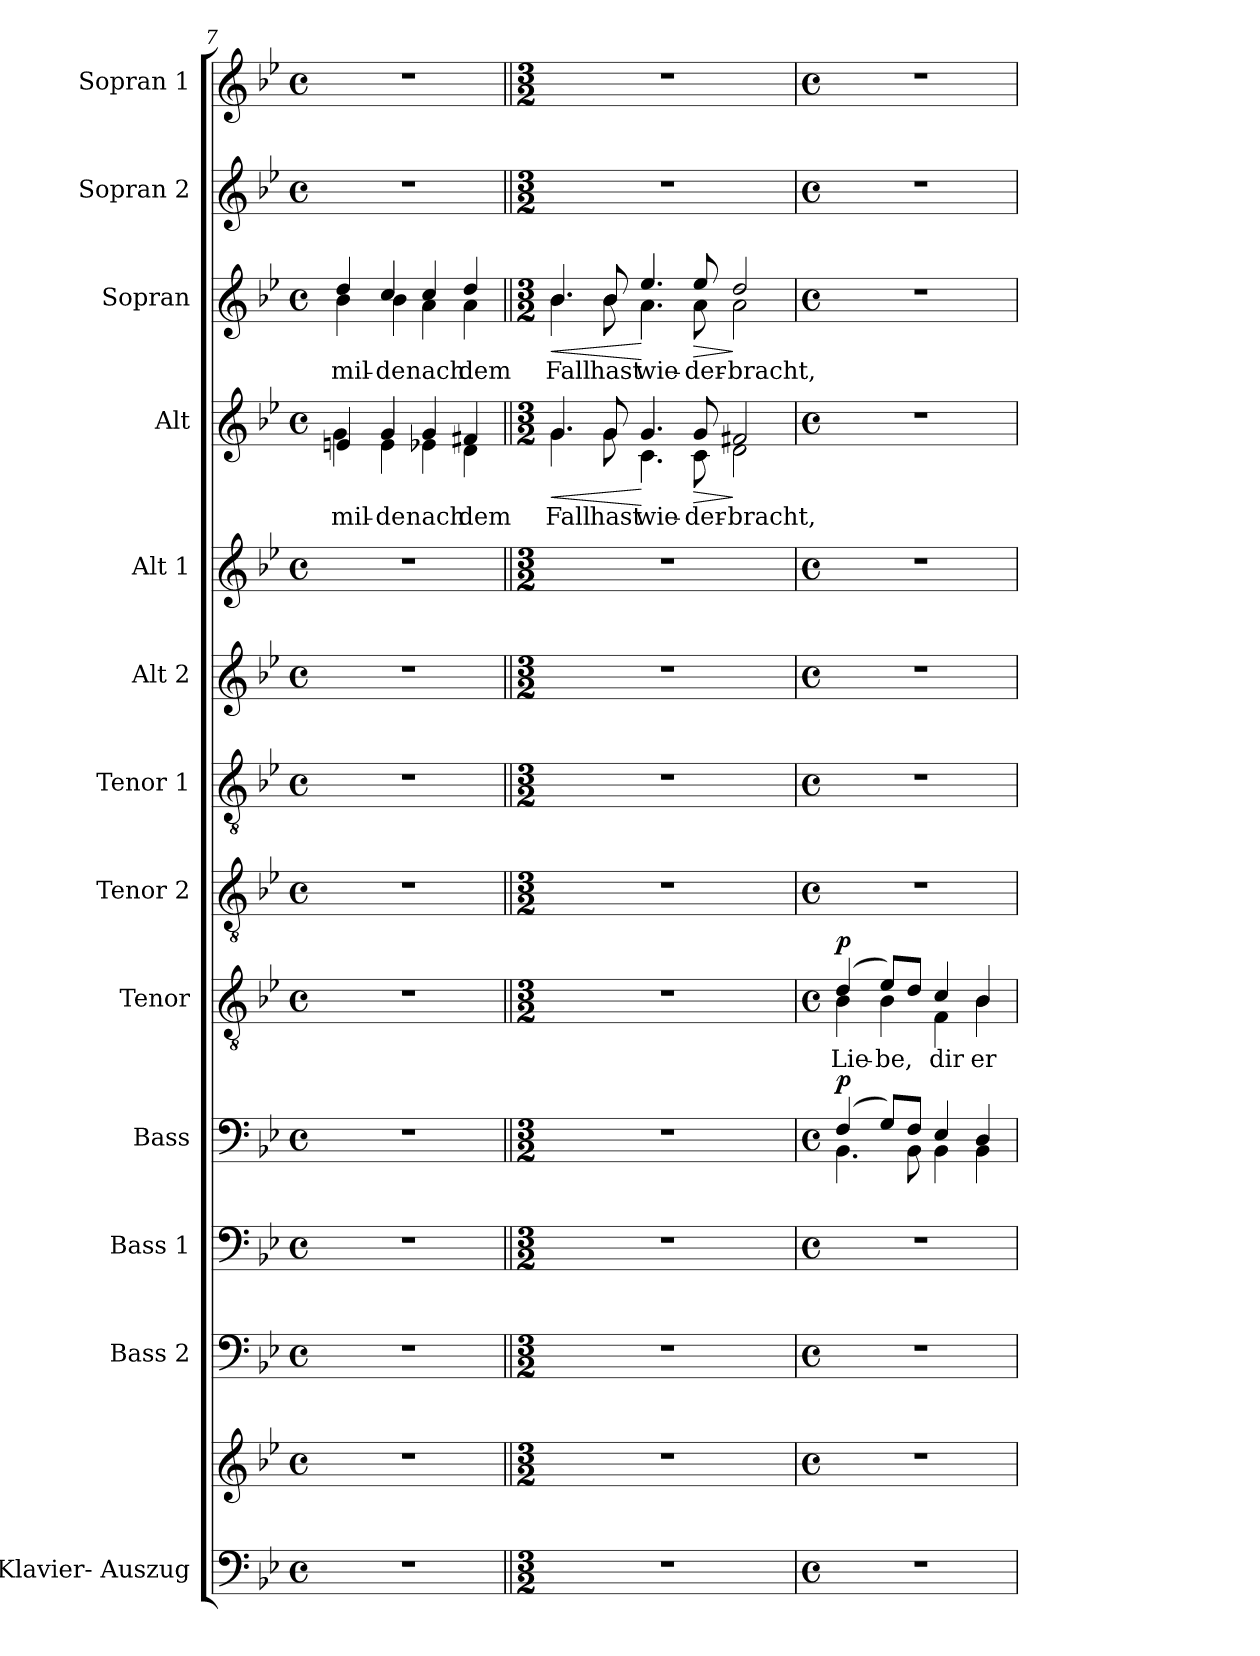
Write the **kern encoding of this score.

**kern	**kern	**kern	**kern	**kern	**dynam	**kern	**text	**dynam	**kern	**kern	**kern	**kern	**kern	**text	**dynam	**kern	**text	**dynam	**kern	**kern
*part13	*part13	*part12	*part11	*part10	*part10	*part9	*part9	*part9	*part8	*part7	*part6	*part5	*part4	*part4	*part4	*part3	*part3	*part3	*part2	*part1
*staff14	*staff13	*staff12	*staff11	*staff10	*staff10	*staff9	*staff9	*staff9	*staff8	*staff7	*staff6	*staff5	*staff4	*staff4	*staff4	*staff3	*staff3	*staff3	*staff2	*staff1
*I"Klavier- Auszug	*	*I"Bass 2	*I"Bass 1	*I"Bass	*	*I"Tenor	*	*	*I"Tenor 2	*I"Tenor 1	*I"Alt 2	*I"Alt 1	*I"Alt	*	*	*I"Sopran	*	*	*I"Sopran 2	*I"Sopran 1
*	*	*I'B2	*I'B1	*I'Bass	*	*I'Ten.	*	*	*I'T2	*I'T1	*I'A2	*I'A1	*I'Alt	*	*	*I'Sop.	*	*	*I'S2	*I'S1
*clefF4	*clefG2	*clefF4	*clefF4	*clefF4	*	*clefGv2	*	*	*clefGv2	*clefGv2	*clefG2	*clefG2	*clefG2	*	*	*clefG2	*	*	*clefG2	*clefG2
*k[b-e-]	*k[b-e-]	*k[b-e-]	*k[b-e-]	*k[b-e-]	*	*k[b-e-]	*	*	*k[b-e-]	*k[b-e-]	*k[b-e-]	*k[b-e-]	*k[b-e-]	*	*	*k[b-e-]	*	*	*k[b-e-]	*k[b-e-]
*M4/4	*M4/4	*M4/4	*M4/4	*M4/4	*	*M4/4	*	*	*M4/4	*M4/4	*M4/4	*M4/4	*M4/4	*	*	*M4/4	*	*	*M4/4	*M4/4
*met(c)	*met(c)	*met(c)	*met(c)	*met(c)	*	*met(c)	*	*	*met(c)	*met(c)	*met(c)	*met(c)	*met(c)	*	*	*met(c)	*	*	*met(c)	*met(c)
=7	=7	=7	=7	=7	=7	=7	=7	=7	=7	=7	=7	=7	=7	=7	=7	=7	=7	=7	=7	=7
*	*	*	*	*	*	*	*	*	*	*	*	*	*^	*	*	*	*	*	*	*
!	!	!	!	!	!	!	!	!	!	!	!	!	!	!	!LO:LY:b	!	!	!LO:LY:b	!	!	!
*	*	*	*	*	*	*	*	*	*	*	*	*	*	*	*	*	*^	*	*	*	*
1r	1r	1r	1r	1r	.	1r	.	.	1r	1r	1r	1r	4en/	4g\	mil-	.	4dd/	4b-\	mil-	.	1r	1r
!	!	!	!	!	!	!	!	!	!	!	!	!	!	!	!LO:LY:b	!	!	!	!LO:LY:b	!	!	!
.	.	.	.	.	.	.	.	.	.	.	.	.	4g/	4e\	-de	.	4cc/	4b-\	-de	.	.	.
!	!	!	!	!	!	!	!	!	!	!	!	!	!	!	!LO:LY:b	!	!	!	!LO:LY:b	!	!	!
.	.	.	.	.	.	.	.	.	.	.	.	.	4g/	4e-X\	nach	.	4cc/	4a\	nach	.	.	.
!	!	!	!	!	!	!	!	!	!	!	!	!	!	!	!LO:LY:b	!	!	!	!LO:LY:b	!	!	!
.	.	.	.	.	.	.	.	.	.	.	.	.	4f#X/	4d\	dem	.	4dd/	4a\	dem	.	.	.
=8||	=8||	=8||	=8||	=8||	=8||	=8||	=8||	=8||	=8||	=8||	=8||	=8||	=8||	=8||	=8||	=8||	=8||	=8||	=8||	=8||	=8||	=8||
*M3/2	*M3/2	*M3/2	*M3/2	*M3/2	*	*M3/2	*	*	*M3/2	*M3/2	*M3/2	*M3/2	*M3/2	*	*	*	*M3/2	*	*	*	*M3/2	*M3/2
!	!	!	!	!	!	!	!	!	!	!	!	!	!	!	!LO:LY:b	!LO:HP:b	!	!	!LO:LY:b	!LO:HP:b	!	!
1.r	1.r	1.r	1.r	1.r	.	1.r	.	.	1.r	1.r	1.r	1.r	4.g/	4.g\	Fall	<	4.b-/	4.b-\	Fall	<	1.r	1.r
!	!	!	!	!	!	!	!	!	!	!	!	!	!	!	!LO:LY:b	!	!	!	!LO:LY:b	!	!	!
.	.	.	.	.	.	.	.	.	.	.	.	.	8g/	8g\	hast	.	8b-/	8b-\	hast	.	.	.
!	!	!	!	!	!	!	!	!	!	!	!	!	!	!	!LO:LY:b	!	!	!	!LO:LY:b	!	!	!
.	.	.	.	.	.	.	.	.	.	.	.	.	4.g/	4.c\	wie-	[	4.ee-/	4.a\	wie-	[	.	.
!	!	!	!	!	!	!	!	!	!	!	!	!	!	!	!LO:LY:b	!LO:HP:b	!	!	!LO:LY:b	!LO:HP:b	!	!
.	.	.	.	.	.	.	.	.	.	.	.	.	8g/	8c\	-der-	>	8ee-/	8a\	-der-	>	.	.
!	!	!	!	!	!	!	!	!	!	!	!	!	!	!	!LO:LY:b	!	!	!	!LO:LY:b	!	!	!
.	.	.	.	.	.	.	.	.	.	.	.	.	2f#X/	2d\	-bracht,	]	2dd/	2a\	-bracht,	]	.	.
*	*	*	*	*	*	*	*	*	*	*	*	*	*v	*v	*	*	*	*	*	*	*	*
*	*	*	*	*	*	*	*	*	*	*	*	*	*	*	*	*v	*v	*	*	*	*
!!LO:LB:g=z
=9	=9	=9	=9	=9	=9	=9	=9	=9	=9	=9	=9	=9	=9	=9	=9	=9	=9	=9	=9	=9
*M4/4	*M4/4	*M4/4	*M4/4	*M4/4	*	*M4/4	*	*	*M4/4	*M4/4	*M4/4	*M4/4	*M4/4	*	*	*M4/4	*	*	*M4/4	*M4/4
*met(c)	*met(c)	*met(c)	*met(c)	*met(c)	*	*met(c)	*	*	*met(c)	*met(c)	*met(c)	*met(c)	*met(c)	*	*	*met(c)	*	*	*met(c)	*met(c)
*	*	*	*	*^	*	*^	*	*	*	*	*	*	*^	*	*	*^	*	*	*	*
!	!	!	!	!	!	!LO:DY:a	!	!	!LO:LY:b	!LO:DY:a	!	!	!	!	!	!	!	!	!	!	!	!	!	!
*	*	*	*	*	*	*	*	*	*	*	*	*	*	*	*v	*v	*	*	*	*	*	*	*	*
*	*	*	*	*	*	*	*	*	*	*	*	*	*	*	*	*	*	*v	*v	*	*	*	*
1r	1r	1r	1r	(4F/	4.BB-\	p	(4d/	4B-\	Lie-	p	1r	1r	1r	1r	1r	.	.	1r	.	.	1r	1r
!	!	!	!	!	!	!	!	!	!LO:LY:b	!	!	!	!	!	!	!	!	!	!	!	!	!
.	.	.	.	8G/L)	.	.	8e-/L)	4B-\	-be,	.	.	.	.	.	.	.	.	.	.	.	.	.
.	.	.	.	8F/J	8BB-\	.	8d/J	.	.	.	.	.	.	.	.	.	.	.	.	.	.	.
!	!	!	!	!	!	!	!	!	!LO:LY:b	!	!	!	!	!	!	!	!	!	!	!	!	!
.	.	.	.	4E-/	4BB-\	.	4c/	4F\	dir	.	.	.	.	.	.	.	.	.	.	.	.	.
!	!	!	!	!	!	!	!	!	!LO:LY:b	!	!	!	!	!	!	!	!	!	!	!	!	!
.	.	.	.	4D/	4BB-\	.	4B-/	4B-\	er-	.	.	.	.	.	.	.	.	.	.	.	.	.
*	*	*	*	*v	*v	*	*	*	*	*	*	*	*	*	*	*	*	*	*	*	*	*
*	*	*	*	*	*	*v	*v	*	*	*	*	*	*	*	*	*	*	*	*	*	*
=	=	=	=	=	=	=	=	=	=	=	=	=	=	=	=	=	=	=	=	=
*-	*-	*-	*-	*-	*-	*-	*-	*-	*-	*-	*-	*-	*-	*-	*-	*-	*-	*-	*-	*-
